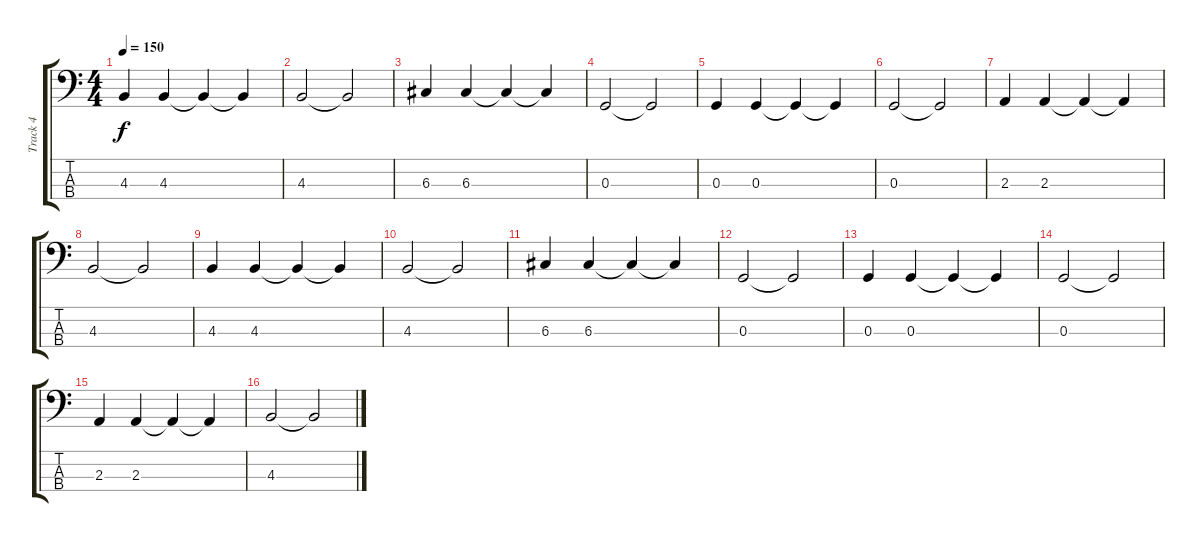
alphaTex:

\track ("Track 4" "Track 4") {instrument fretlessbass}
\staff {score tabs}
\tuning (F2 C2 G1 D1) {hide}
\ts (4 4)
\tempo 150
\clef f4
\ks c
4.3.4{dy f} 4.3.4 4.3{t}.4 4.3{t}.4 |
4.3.2 4.3{t}.2 |
6.3.4 6.3.4 6.3{t}.4 6.3{t}.4 |
0.3.2 0.3{t}.2 |
0.3.4 0.3.4 0.3{t}.4 0.3{t}.4 |
0.3.2 0.3{t}.2 |
2.3.4 2.3.4 2.3{t}.4 2.3{t}.4 |
4.3.2 4.3{t}.2 |
4.3.4 4.3.4 4.3{t}.4 4.3{t}.4 |
4.3.2 4.3{t}.2 |
6.3.4 6.3.4 6.3{t}.4 6.3{t}.4 |
0.3.2 0.3{t}.2 |
0.3.4 0.3.4 0.3{t}.4 0.3{t}.4 |
0.3.2 0.3{t}.2 |
2.3.4 2.3.4 2.3{t}.4 2.3{t}.4 |
4.3.2 4.3{t}.2
